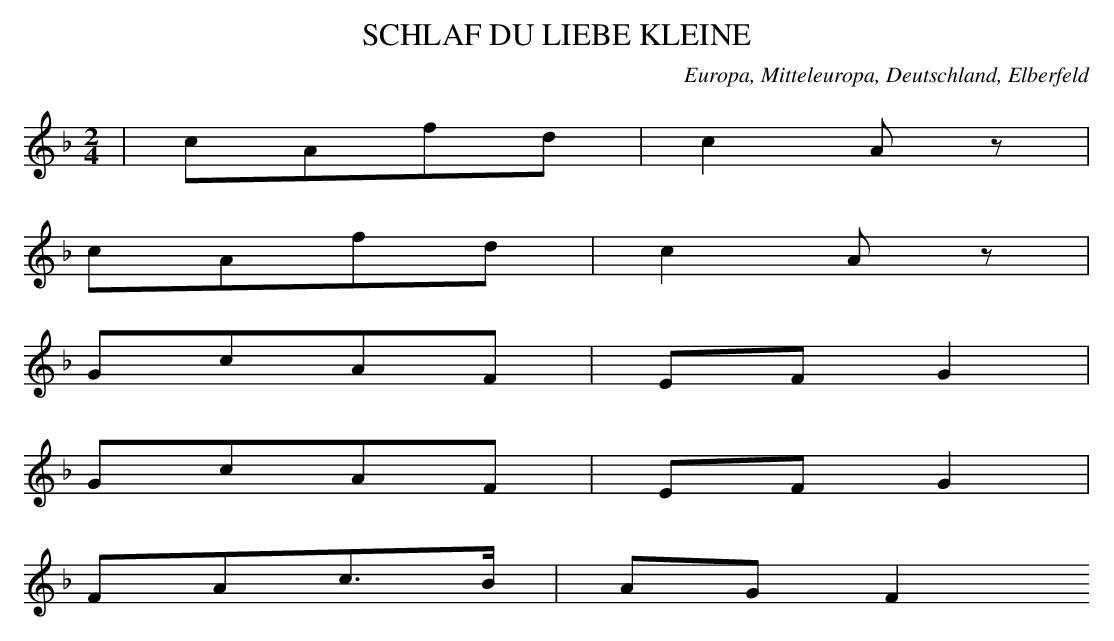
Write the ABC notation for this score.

X:1
T: SCHLAF DU LIEBE KLEINE
O: Europa, Mitteleuropa, Deutschland, Elberfeld
M: 2/4
L: 1/16
K: F
 | c2A2f2d2 | c4A2z2 |
c2A2f2d2 | c4A2z2 |
G2c2A2F2 | E2F2G4 |
G2c2A2F2 | E2F2G4 |
F2A2c3B | A2G2F4
